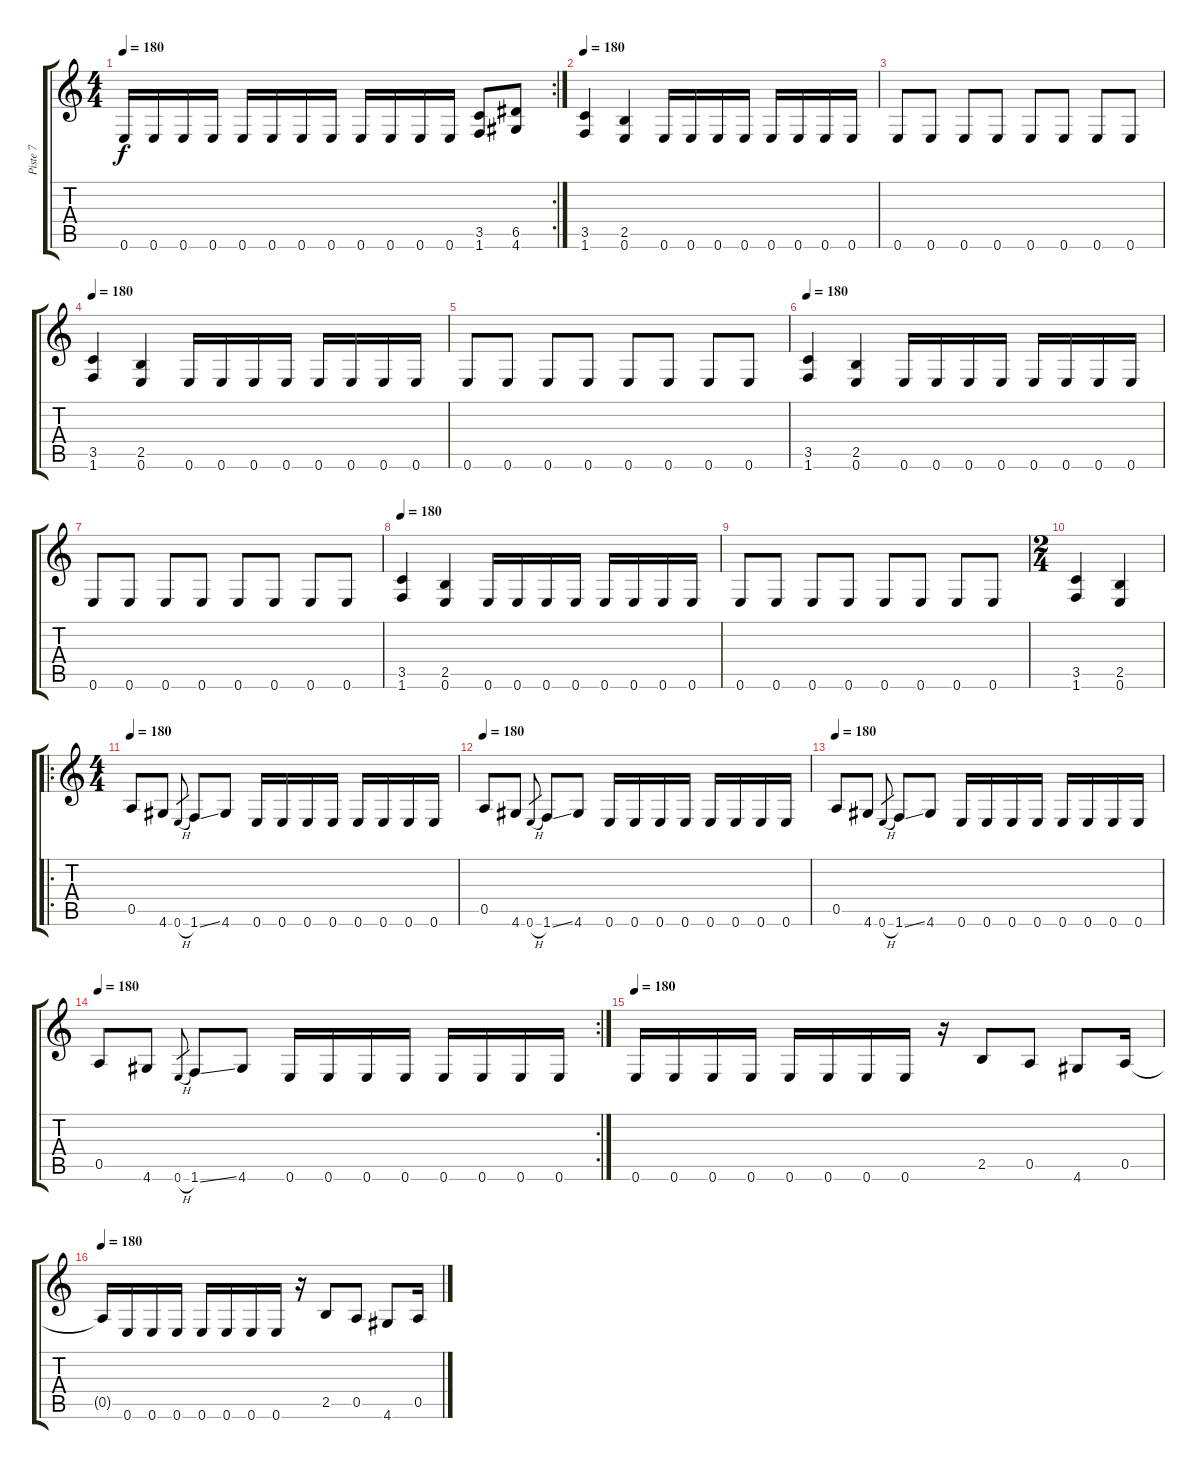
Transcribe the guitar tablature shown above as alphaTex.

\track ("Piste 7" "Piste 7") {instrument distortionguitar}
\staff {score tabs}
\tuning (E4 B3 G3 D3 A2 E2) {hide}
\rc 2
\ts (4 4)
\tempo 180
\clef g2
\ks c
0.6.16{dy f} 0.6.16 0.6.16 0.6.16 0.6.16 0.6.16 0.6.16 0.6.16 0.6.16 0.6.16 0.6.16 0.6.16 (3.5 1.6).8 (6.5 4.6).8 |
\tempo 180
(3.5 1.6).4 (2.5 0.6).4 0.6.16 0.6.16 0.6.16 0.6.16 0.6.16 0.6.16 0.6.16 0.6.16 |
0.6.8 0.6.8 0.6.8 0.6.8 0.6.8 0.6.8 0.6.8 0.6.8 |
\tempo 180
(3.5 1.6).4 (2.5 0.6).4 0.6.16 0.6.16 0.6.16 0.6.16 0.6.16 0.6.16 0.6.16 0.6.16 |
0.6.8 0.6.8 0.6.8 0.6.8 0.6.8 0.6.8 0.6.8 0.6.8 |
\tempo 180
(3.5 1.6).4 (2.5 0.6).4 0.6.16 0.6.16 0.6.16 0.6.16 0.6.16 0.6.16 0.6.16 0.6.16 |
0.6.8 0.6.8 0.6.8 0.6.8 0.6.8 0.6.8 0.6.8 0.6.8 |
\tempo 180
(3.5 1.6).4 (2.5 0.6).4 0.6.16 0.6.16 0.6.16 0.6.16 0.6.16 0.6.16 0.6.16 0.6.16 |
0.6.8 0.6.8 0.6.8 0.6.8 0.6.8 0.6.8 0.6.8 0.6.8 |
\ts (2 4)
(3.5 1.6).4 (2.5 0.6).4 |
\ro
\ts (4 4)
\tempo 180
0.5.8 4.6.8 0.6{h}.8{gr} 1.6{ss}.8 4.6.8 0.6.16 0.6.16 0.6.16 0.6.16 0.6.16 0.6.16 0.6.16 0.6.16 |
\tempo 180
0.5.8 4.6.8 0.6{h}.8{gr} 1.6{ss}.8 4.6.8 0.6.16 0.6.16 0.6.16 0.6.16 0.6.16 0.6.16 0.6.16 0.6.16 |
\tempo 180
0.5.8 4.6.8 0.6{h}.8{gr} 1.6{ss}.8 4.6.8 0.6.16 0.6.16 0.6.16 0.6.16 0.6.16 0.6.16 0.6.16 0.6.16 |
\rc 2
\tempo 180
0.5.8 4.6.8 0.6{h}.8{gr} 1.6{ss}.8 4.6.8 0.6.16 0.6.16 0.6.16 0.6.16 0.6.16 0.6.16 0.6.16 0.6.16 |
\tempo 180
0.6.16 0.6.16 0.6.16 0.6.16 0.6.16 0.6.16 0.6.16 0.6.16 r.16 2.5.8 0.5.8 4.6.8 0.5.16 |
\tempo 180
0.5{t}.16 0.6.16 0.6.16 0.6.16 0.6.16 0.6.16 0.6.16 0.6.16 r.16 2.5.8 0.5.8 4.6.8 0.5.16
